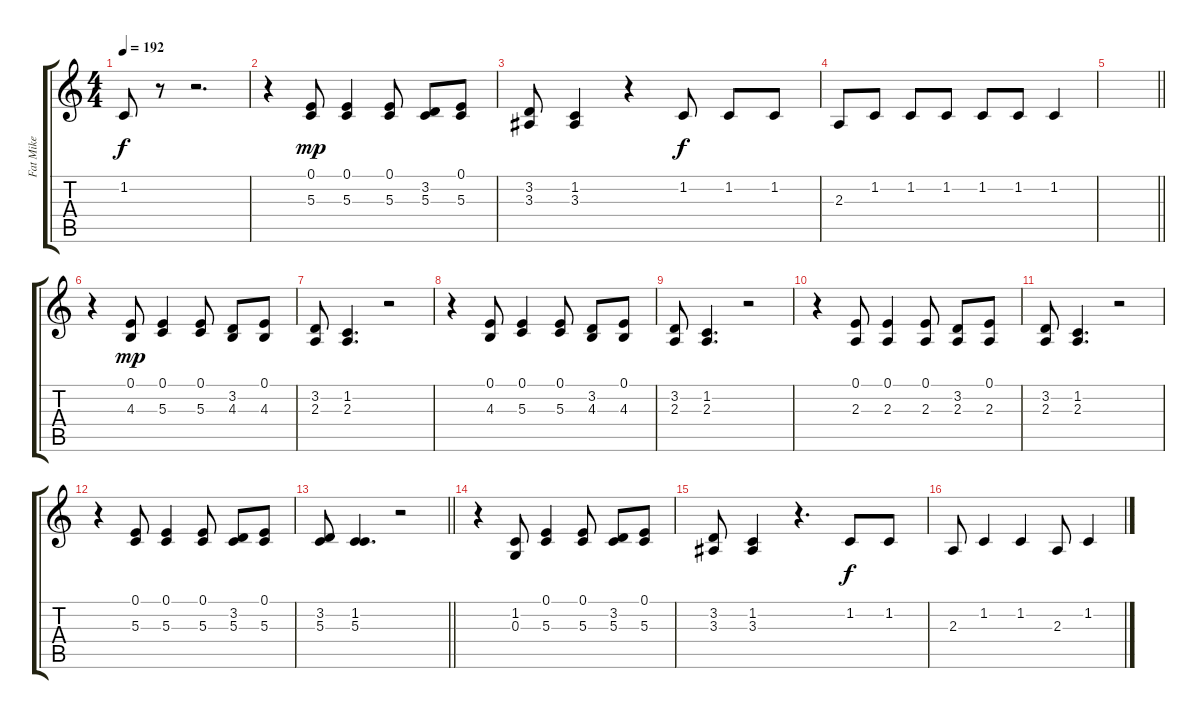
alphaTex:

\track ("Fat Mike" "Fat Mike") {instrument bassoon}
\staff {score tabs}
\tuning (E4 B3 G3 D3 A2 E2) {hide}
\ts (4 4)
\tempo 192
\clef g2
\ks c
1.2{t}.8{dy f} r.8 r.2{d} |
r.4 (0.1 5.3).8{dy mp} (0.1 5.3).4 (0.1 5.3).8 (3.2 5.3).8 (0.1 5.3).8 |
(3.2 3.3).8 (1.2 3.3).4 r.4 1.2.8{dy f} 1.2.8 1.2.8 |
2.3.8 1.2.8 1.2.8 1.2.8 1.2.8 1.2.8 1.2.4 |
\barLineRight lightlight
|
\section ("" "")
r.4 (0.1 4.3).8{dy mp} (0.1 5.3).4 (0.1 5.3).8 (3.2 4.3).8 (0.1 4.3).8 |
(3.2 2.3).8 (1.2 2.3).4{d} r.2 |
r.4 (0.1 4.3).8 (0.1 5.3).4 (0.1 5.3).8 (3.2 4.3).8 (0.1 4.3).8 |
(3.2 2.3).8 (1.2 2.3).4{d} r.2 |
r.4 (0.1 2.3).8 (0.1 2.3).4 (0.1 2.3).8 (3.2 2.3).8 (0.1 2.3).8 |
(3.2 2.3).8 (1.2 2.3).4{d} r.2 |
r.4 (0.1 5.3).8 (0.1 5.3).4 (0.1 5.3).8 (3.2 5.3).8 (0.1 5.3).8 |
\barLineRight lightlight
(3.2 5.3).8 (1.2 5.3).4{d} r.2 |
\section ("" "")
r.4 (1.2 0.3).8 (0.1 5.3).4 (0.1 5.3).8 (3.2 5.3).8 (0.1 5.3).8 |
(3.2 3.3).8 (1.2 3.3).4 r.4{d} 1.2.8{dy f} 1.2.8 |
2.3.8 1.2.4 1.2.4 2.3.8 1.2.4
